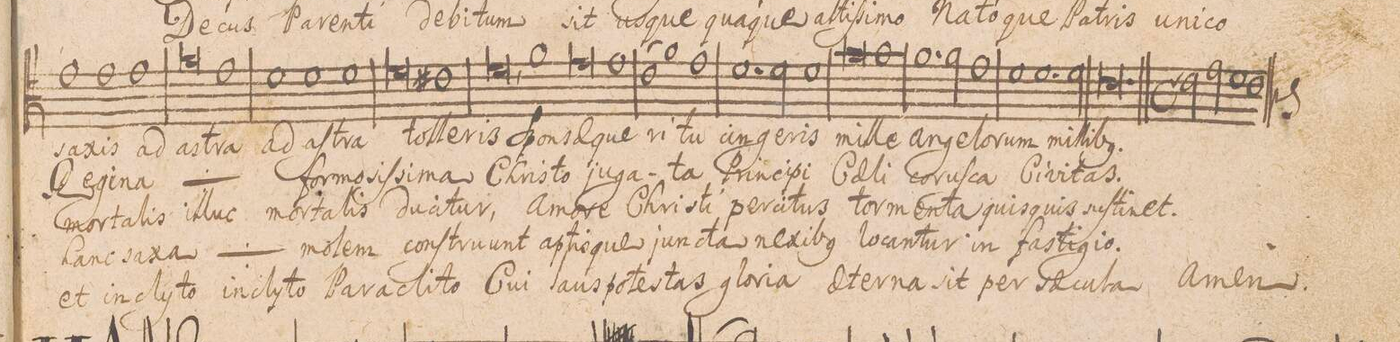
**kern	**text	**text	**text	**text	**text
*I"TENOR.	*	*	*	*	*
*clefC4	*	*	*	*	*
*k[]	*	*	*	*	*
*M3/1	*	*	*	*	*
1e	sa-	Re-	mor-	hanc	et
1e	-xis	-gi-	-ta-	sa-	in-
1e	ad	-na	-lis	-xa	-cly-
=12	=12	=12	=12	=12	=12
*	*	*ij	*	*ij	*
0f	as-	Re-	il-	hanc	-to
1e	-tra	-gi-	-luc	sa-	in-
=13	=13	=13	=13	=13	=13
1d	ad	-na	mor-	-xa	-cly-
*	*	*Xij	*	*Xij	*
1d	aſ-	for-	-ta-	mo-	-to
1d	-tra	-mo-	-lis	-lem	Pa-
=14	=14	=14	=14	=14	=14
0d	tol-	-siſ-	du-	con-	-ra-
1c#X	-le-	-si-	-ci-	-ſtru-	-cli-
=15	=15	=15	=15	=15	=15
0d,	-ris	-ma	-tur,	-unt	-to
1f	Spon-	Chri-	a-	ap-	Cui
=16-	=16	=16	=16	=16	=16
0e	-sae-	-sto	-mo-	-tis-	laus
1e	-que	ju-	-re	-que	po-
=17	=17	=17	=17	=17	=17
(1c	ri-	-ga-	Chri-	jun-	-tes-
1f)	.	.	.	.	.
1e	-tu	-ta	-sti	-cta	-tas
=18	=18	=18	=18	=18	=18
1.d	cin-	Prin-	per-	ne-	glo-
2d\	-ge-	-ci-	-ci-	-xi-	-ri-
1d	-ris,	-pi	-tus	-b(us)	-a
=19	=19	=19	=19	=19	=19
0g	mil-	Cae-	tor-	lo-	ae-
1g	-le	-li	-men-	-can-	-ter-
=20	=20	=20	=20	=20	=20
1.f	an-	co-	-ta	-tur	-na
2f\	-ge-	-ru-	quis-	in	sit
1e	-lo-	-ſca	-quis	fa-	per
=21	=21	=21	=21	=21	=21
1d	-rum	Ci-	suſ-	-sti-	sae-
1.d	mil-	-vi-	-ti-	-gi-	-cu-
2d\	-li-	-tas.	-net.	-o.	-la
=22	=22	=22	=22	=22	=22
0.c	-b(us).	.	.	.	.
=23||	=23||	=23||	=23||	=23||	=23||
*M2/1	*	*	*	*	*
*met(c)	*	*	*	*	*
*mmet(c)	*	*	*	*	*
2c\	.	.	.	.	A-
2e\	.	.	.	.	.
1d	.	.	.	.	.
=24-	=24	=24	=24	=24	=24
0c	.	.	.	.	-men.
==	==	==	==	==	==
*-	*-	*-	*-	*-	*-
